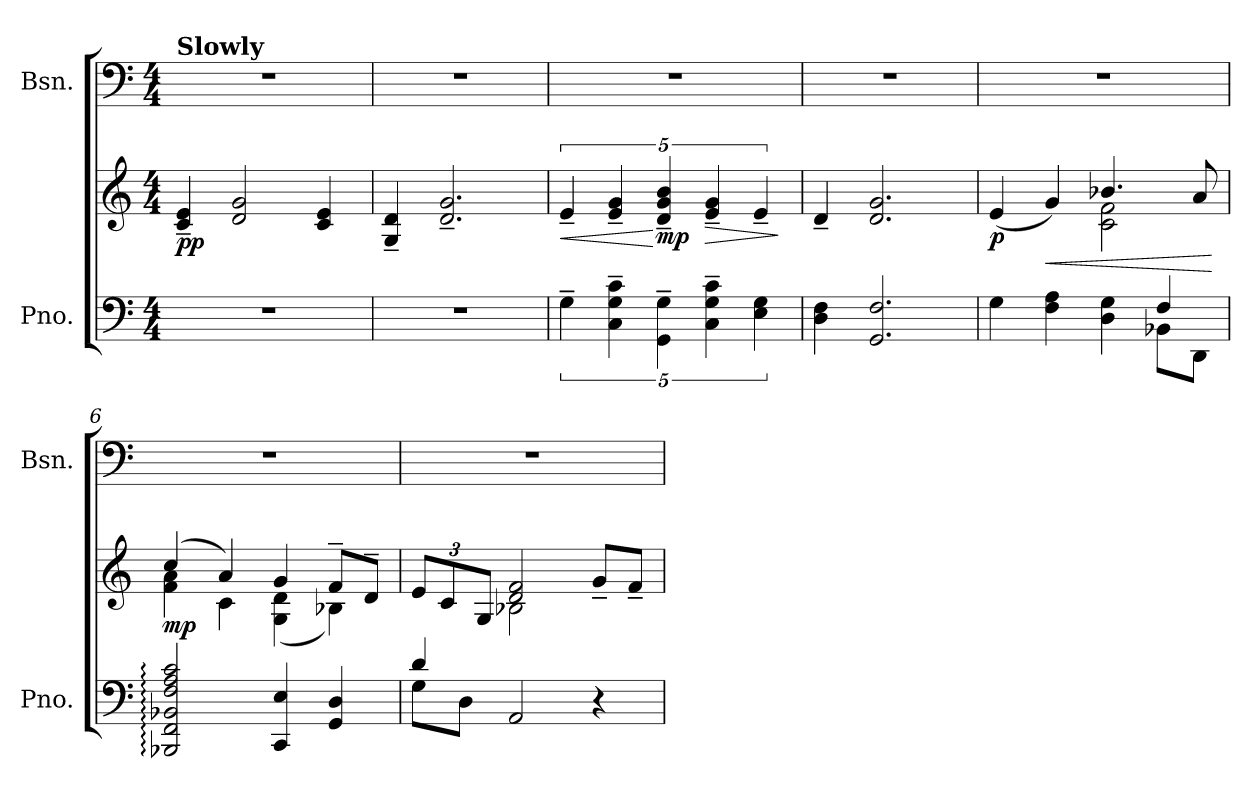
**kern	**kern	**dynam	**kern
*part2	*part2	*part2	*part1
*staff3	*staff2	*staff2/3	*staff1
*I"Pno.	*	*	*I"Bsn.
*I'Pno.	*	*	*I'Bsn.
*clefF4	*clefG2	*	*clefF4
*k[]	*k[]	*	*k[]
*M4/4	*M4/4	*	*M4/4
*MM60	*MM60	*	*MM60
=1	=1	=1	=1
!	!	!	!LO:TX:a:B:t=Slowly
!	!	!LO:DY:b	!
1r	4c/~ 4e/~	pp	1r
.	2d/ 2g/	.	.
.	4c/ 4e/	.	.
=2	=2	=2	=2
1r	4G/~ 4d/~	.	1r
.	2.d/~ 2.g/~	.	.
=3	=3	=3	=3
!	!	!LO:HP:b	!
5G~\	5e~/	<	1r
5C\~ 5G\~ 5c\~	5e/~ 5g/~	.	.
!	!	!LO:DY:n=1:b	!
5GG\~ 5G\~	5d/~ 5g/~ 5b/~	[ mp	.
!	!	!LO:HP:b	!
5C\~ 5G\~ 5c\~	5e/~ 5g/~	>	.
5E\ 5G\	5e~/	.	.
.	.	]	.
=4	=4	=4	=4
4D\ 4F\	4d~/	.	1r
2.GG/ 2.F/	2.d/ 2.g/	.	.
=5	=5	=5	=5
*^	*^	*	*
!	!	!	!	!LO:DY:b	!
4G\	2.ryy	(<4e/	2ryy	p	1r
!	!	!	!	!LO:HP:b	!
4F\ 4A\	.	4g/)	.	<	.
4D\ 4G\	.	2c\ 2f\	4.b-X/	.	.
4F/	8BB-X\L	.	.	.	.
.	8DD\J	.	8a/	.	.
*v	*v	*	*	*	*
*	*v	*v	*	*
.	.	[	.
=6	=6	=6	=6
*	*^	*	*
!	!	!	!LO:DY:b	!
2BBB-X/: 2FF/: 2BB-X/: 2F/: 2A/: 2c/:	(>4cc/	4f\ 4a\	mp	1r
.	4a/)	4c\	.	.
4CC/ 4E/	4g/	(<4G\ 4d\	.	.
4GG/ 4D/	8f~/L	4B-X\)	.	.
.	8d~/J	.	.	.
!!LO:LB:g=z
=7	=7	=7	=7	=7
*^	*	*	*	*
*	*	*Xbrackettup	*	*	*
4d/	8G\L	12e/L	4ryy	.	1r
.	.	12c/	.	.	.
.	8D\J	.	.	.	.
.	.	12G/J	.	.	.
2AA/	2.ryy	2d/ 2f/	2B-X\	.	.
4r	.	8g~/L	4ryy	.	.
.	.	8f~/J	.	.	.
*v	*v	*	*	*	*
*	*v	*v	*	*
=	=	=	=
*-	*-	*-	*-
